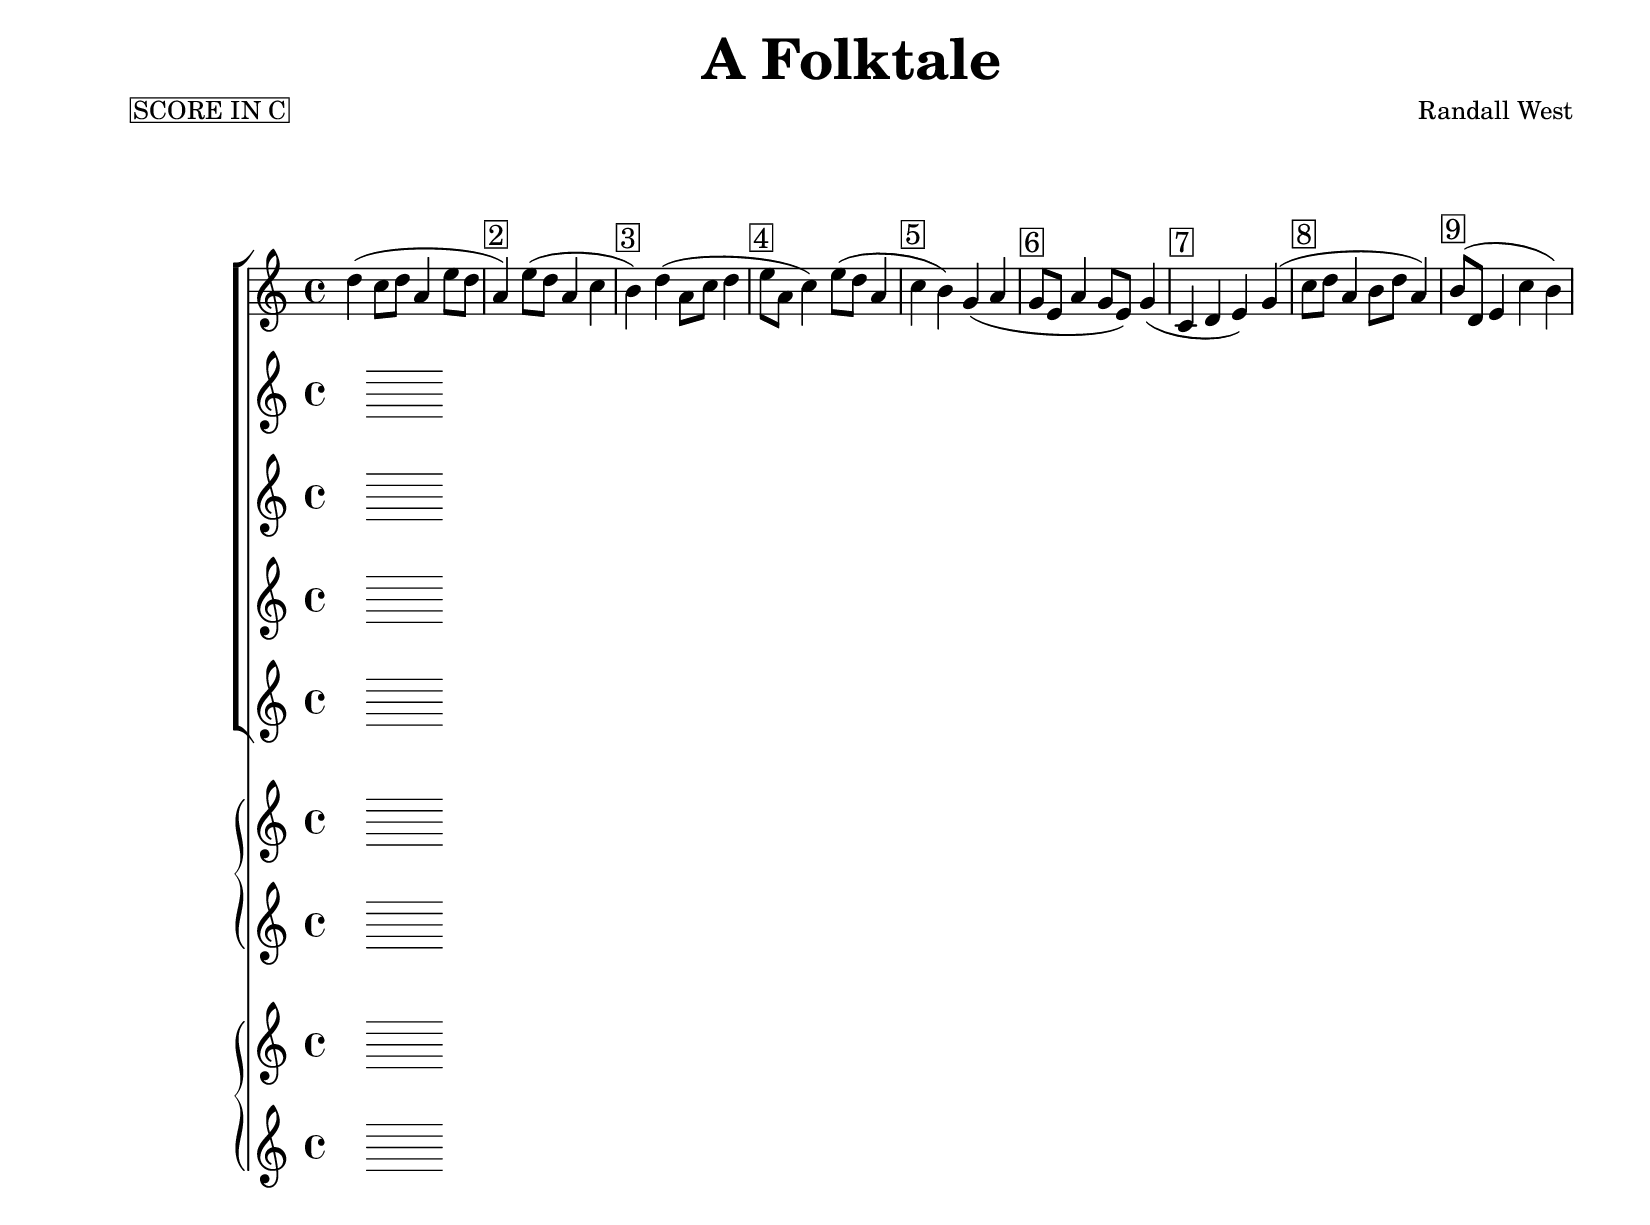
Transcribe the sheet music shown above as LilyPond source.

\version "2.19.82"
\language "english"

#(set-default-paper-size "tabloid" 'portrait)
#(set-global-staff-size 22)

\header {
    composer = "Randall West"
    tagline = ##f
    poet = \markup { \box "SCORE IN C" } %HACKY WAY TO GET SCORE IN C IN THERE !!!!!!
    title = \markup {
        \column {
            \center-align {
                \fontsize #3 {
                    "A Folktale"
                }
            }
        }
    }
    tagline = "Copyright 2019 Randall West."
}

  % #(set! paper-alist (cons '("10x13" . (cons (* 10 in) (* 13 in))) paper-alist))

  \paper {
    #(set-paper-size "tabloid")
    %#(set-paper-size "letter")
    left-margin = 22\mm
    system-separator-markup = \slashSeparator
    markup-system-spacing = #'(
        (basic-distance . 0)
        (minimum-distance . 0)
        (padding . 8)
        (stretchability . 0)
    )
    system-system-spacing = #'(
        (basic-distance . 12)
        (minimum-distance . 18)
        (padding . 12)
        (stretchability . 20)
    )
}

\layout {
    \set Score.markFormatter = #format-mark-circle-letters 
    \context {        
        \Score
        
        % \remove "Bar_number_engraver"
        \override BarNumber #'break-visibility = #'#(#f #t #t)
        \override BarNumber #'font-size = #1.2
        \override BarNumber  #'stencil = #(make-stencil-boxer 0.1 0.25 ly:text-interface::print)
        
        \override RehearsalMark #'font-size = #6

    }
    \context {
        \Staff 
        % \RemoveEmptyStaves
        \override VerticalAxisGroup #'remove-first = ##t % NOTE: comment this out to show staves on first page
        \override Hairpin #'minimum-length = #6
    }
    \context {
        \RhythmicStaff 
        % \RemoveEmptyStaves
        \override VerticalAxisGroup #'remove-first = ##t % NOTE: comment this out to show staves on first page
        \override Hairpin #'minimum-length = #6
    }
    % \context {
    %     \Dynamics
    %     \consists #Measure_counter_engraver
    %     \override MeasureCounter.direction = #DOWN
    %     \override MeasureCounter.font-encoding = #'latin1
    %     \override MeasureCounter.font-shape = #'italic
    %     % to control the distance of the Dynamics context from the staff:
    %     \override VerticalAxisGroup.nonstaff-relatedstaff-spacing.padding = #3
    %     \override MeasureCounter.font-size = #1.2
    %     % NOTE... below causes an error... why?
    %     % \override MeasureCounter.stencil = #(make-stencil-boxer 0.1 0.25 ly:text-interface::print)
    % }
}


\header {
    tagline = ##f
}

\layout {}

\paper {}

\score {
    \new Score
    <<
        \context StaffGroup = "strings"
        <<
            \context Staff = "violin1"
            \with
            {
                \consists Horizontal_bracket_engraver
            }
            {
                {
                    d''4
                    (
                    c''8
                    [
                    d''8
                    ]
                    a'4
                    e''8
                    [
                    d''8
                    ]
                    a'4
                    )
                    e''8
                    [
                    (
                    d''8
                    ]
                    a'4
                    c''4
                    b'4
                    )
                    d''4
                    (
                    a'8
                    [
                    c''8
                    ]
                    d''4
                    e''8
                    [
                    a'8
                    ]
                    c''4
                    )
                    e''8
                    [
                    (
                    d''8
                    ]
                    a'4
                    c''4
                    b'4
                    )
                    g'4
                    (
                    a'4
                    g'8
                    [
                    e'8
                    ]
                    a'4
                    g'8
                    [
                    e'8
                    ]
                    )
                    g'4
                    (
                    c'4
                    d'4
                    e'4
                    )
                    g'4
                    (
                    c''8
                    [
                    d''8
                    ]
                    a'4
                    b'8
                    [
                    d''8
                    ]
                    a'4
                    )
                    b'8
                    [
                    (
                    d'8
                    ]
                    e'4
                    c''4
                    b'4
                    )
                }
            }
            \context Staff = "violin2"
            \with
            {
                \consists Horizontal_bracket_engraver
            }
            {
            }
            \context Staff = "viola"
            \with
            {
                \consists Horizontal_bracket_engraver
            }
            {
            }
            \context Staff = "cello"
            \with
            {
                \consists Horizontal_bracket_engraver
            }
            {
            }
            \context Staff = "bass"
            \with
            {
                \consists Horizontal_bracket_engraver
            }
            {
            }
        >>
        \context PianoStaff = "harp"
        <<
            \context Staff = "harp1"
            \with
            {
                \consists Horizontal_bracket_engraver
            }
            {
            }
            \context Staff = "harp2"
            \with
            {
                \consists Horizontal_bracket_engraver
            }
            {
            }
        >>
        \context PianoStaff = "piano"
        <<
            \context Staff = "piano1"
            \with
            {
                \consists Horizontal_bracket_engraver
            }
            {
            }
            \context Staff = "piano2"
            \with
            {
                \consists Horizontal_bracket_engraver
            }
            {
            }
        >>
    >>
}